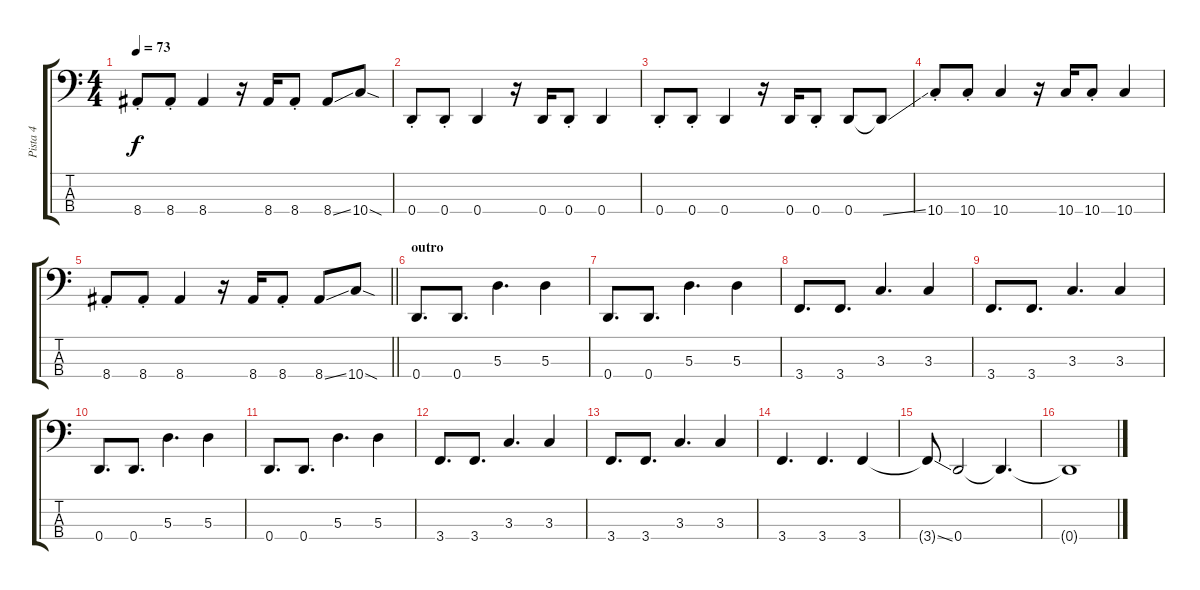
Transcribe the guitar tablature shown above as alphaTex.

\track ("Pista 4" "Pista 4") {instrument electricbasspick}
\staff {score tabs}
\tuning (G2 D2 A1 D1) {hide}
\ts (4 4)
\tempo 73
\clef f4
\ks c
8.4{st}.8{dy f} 8.4{st}.8 8.4.4 r.16 8.4.16 8.4{st}.8 8.4{ss}.8 10.4{sod}.8 |
0.4{st}.8 0.4{st}.8 0.4.4 r.16 0.4.16 0.4{st}.8 0.4.4 |
0.4{st}.8 0.4{st}.8 0.4.4 r.16 0.4.16 0.4{st}.8 0.4.8 0.4{ss t}.8 |
10.4{st}.8 10.4{st}.8 10.4.4 r.16 10.4.16 10.4{st}.8 10.4.4 |
\barLineRight lightlight
8.4{st}.8 8.4{st}.8 8.4.4 r.16 8.4.16 8.4{st}.8 8.4{ss}.8 10.4{sod}.8 |
\section ("" "outro")
0.4.8{d} 0.4.8{d} 5.3.4{d} 5.3.4 |
0.4.8{d} 0.4.8{d} 5.3.4{d} 5.3.4 |
3.4.8{d} 3.4.8{d} 3.3.4{d} 3.3.4 |
3.4.8{d} 3.4.8{d} 3.3.4{d} 3.3.4 |
0.4.8{d} 0.4.8{d} 5.3.4{d} 5.3.4 |
0.4.8{d} 0.4.8{d} 5.3.4{d} 5.3.4 |
3.4.8{d} 3.4.8{d} 3.3.4{d} 3.3.4 |
3.4.8{d} 3.4.8{d} 3.3.4{d} 3.3.4 |
3.4.4{d} 3.4.4{d} 3.4.4 |
3.4{ss t}.8 0.4.2 0.4{t}.4{d} |
0.4{t}.1
